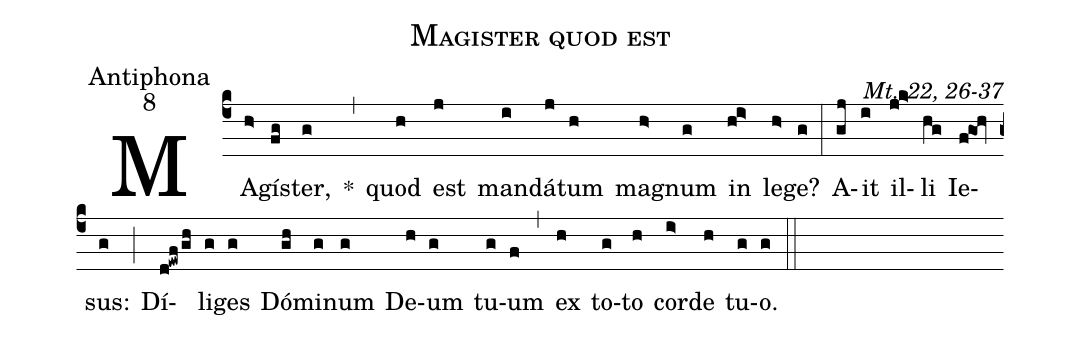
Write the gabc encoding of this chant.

name:Magister quod est;
office-part:Antiphona;
mode:8;
commentary:Mt. 22, 26-37;
%%
(c4)
MA(h>)gís(fg)ter,(g) *(,)
quod(h) est(j) man(i)dá(j)tum(h) ma(h>)gnum(g) in(h!i>) le(h>)ge?(g) (:)
A(gj)it(i) il(j!k>)li(hg) Ie(fgOh)sus:(g) (;)
Dí(d!ewf/gh)li(g)ges(g) Dó(gh)mi(g)num(g) De(h)um(g) tu(g)um(f) (,)
ex(h) to(g)to(h) cor(i>)de(h) tu(g)o.(g) (::)
